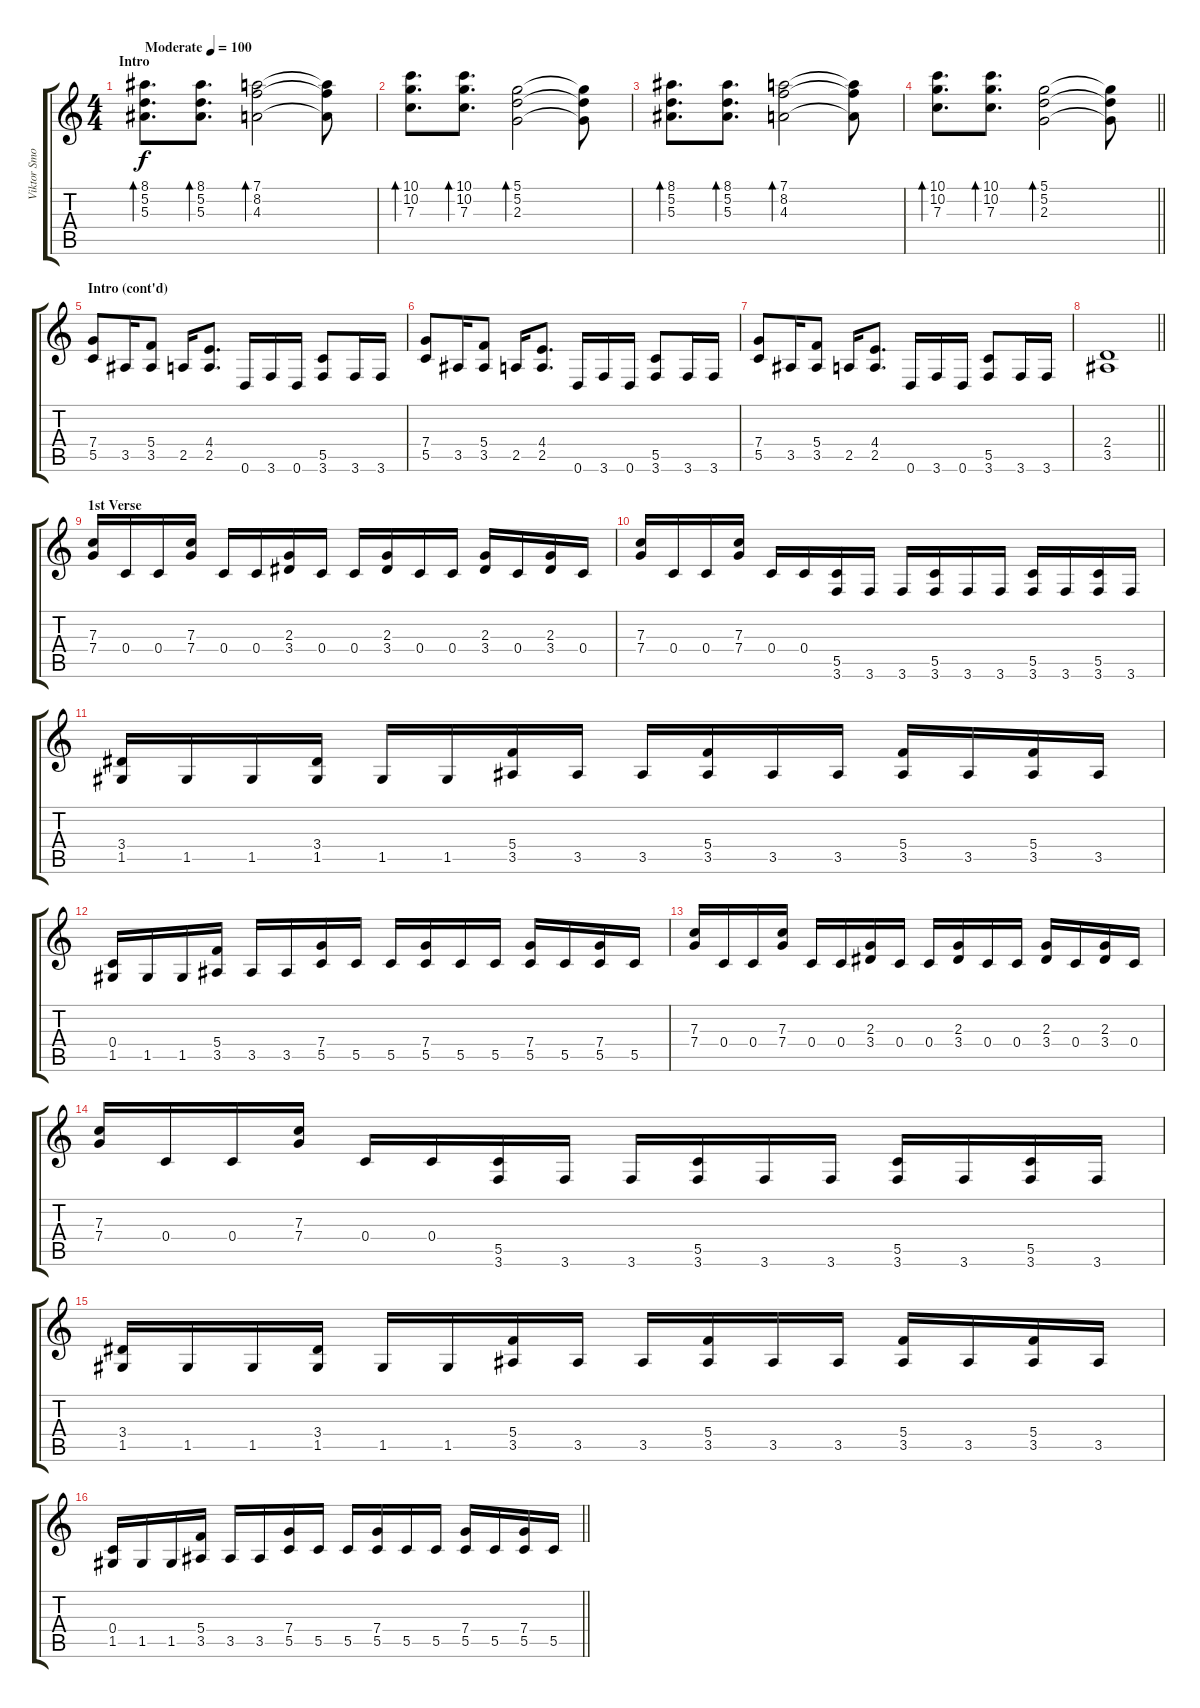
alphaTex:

\track ("Viktor Smolski" "Viktor Smo") {instrument distortionguitar}
\staff {score tabs}
\tuning (D4 A3 F3 C3 G2 D2) {hide}
\ts (4 4)
\section ("" "Intro")
\tempo (100 "Moderate")
\clef g2
\ks c
(8.1 5.2 5.3).8{d bd 30 dy f volume 10 instrument electricguitarclean} (8.1 5.2 5.3).8{d bd 30} (7.1 8.2 4.3).2{bd 30} (7.1{t} 8.2{t} 4.3{t}).8 |
(10.1 10.2 7.3).8{d bd 30} (10.1 10.2 7.3).8{d bd 30} (5.1 5.2 2.3).2{bd 30} (5.1{t} 5.2{t} 2.3{t}).8 |
(8.1 5.2 5.3).8{d bd 30} (8.1 5.2 5.3).8{d bd 30} (7.1 8.2 4.3).2{bd 30} (7.1{t} 8.2{t} 4.3{t}).8 |
\barLineRight lightlight
(10.1 10.2 7.3).8{d bd 30} (10.1 10.2 7.3).8{d bd 30} (5.1 5.2 2.3).2{bd 30} (5.1{t} 5.2{t} 2.3{t}).8 |
\section ("" "Intro (cont'd)")
(7.4 5.5).8{volume 14 instrument distortionguitar} 3.5.16 (5.4 3.5).8 2.5.16 (4.4 2.5).8{d} 0.6.16 3.6.16 0.6.16 (5.5 3.6).8 3.6.16 3.6.16 |
(7.4 5.5).8 3.5.16 (5.4 3.5).8 2.5.16 (4.4 2.5).8{d} 0.6.16 3.6.16 0.6.16 (5.5 3.6).8 3.6.16 3.6.16 |
(7.4 5.5).8 3.5.16 (5.4 3.5).8 2.5.16 (4.4 2.5).8{d} 0.6.16 3.6.16 0.6.16 (5.5 3.6).8 3.6.16 3.6.16 |
\barLineRight lightlight
(2.4 3.5).1 |
\section ("" "1st Verse")
(7.3 7.4).16 0.4.16 0.4.16 (7.3 7.4).16 0.4.16 0.4.16 (2.3 3.4).16 0.4.16 0.4.16 (2.3 3.4).16 0.4.16 0.4.16 (2.3 3.4).16 0.4.16 (2.3 3.4).16 0.4.16 |
(7.3 7.4).16 0.4.16 0.4.16 (7.3 7.4).16 0.4.16 0.4.16 (5.5 3.6).16 3.6.16 3.6.16 (5.5 3.6).16 3.6.16 3.6.16 (5.5 3.6).16 3.6.16 (5.5 3.6).16 3.6.16 |
(3.4 1.5).16 1.5.16 1.5.16 (3.4 1.5).16 1.5.16 1.5.16 (5.4 3.5).16 3.5.16 3.5.16 (5.4 3.5).16 3.5.16 3.5.16 (5.4 3.5).16 3.5.16 (5.4 3.5).16 3.5.16 |
(0.4 1.5).16 1.5.16 1.5.16 (5.4 3.5).16 3.5.16 3.5.16 (7.4 5.5).16 5.5.16 5.5.16 (7.4 5.5).16 5.5.16 5.5.16 (7.4 5.5).16 5.5.16 (7.4 5.5).16 5.5.16 |
(7.3 7.4).16 0.4.16 0.4.16 (7.3 7.4).16 0.4.16 0.4.16 (2.3 3.4).16 0.4.16 0.4.16 (2.3 3.4).16 0.4.16 0.4.16 (2.3 3.4).16 0.4.16 (2.3 3.4).16 0.4.16 |
(7.3 7.4).16 0.4.16 0.4.16 (7.3 7.4).16 0.4.16 0.4.16 (5.5 3.6).16 3.6.16 3.6.16 (5.5 3.6).16 3.6.16 3.6.16 (5.5 3.6).16 3.6.16 (5.5 3.6).16 3.6.16 |
(3.4 1.5).16 1.5.16 1.5.16 (3.4 1.5).16 1.5.16 1.5.16 (5.4 3.5).16 3.5.16 3.5.16 (5.4 3.5).16 3.5.16 3.5.16 (5.4 3.5).16 3.5.16 (5.4 3.5).16 3.5.16 |
\barLineRight lightlight
(0.4 1.5).16 1.5.16 1.5.16 (5.4 3.5).16 3.5.16 3.5.16 (7.4 5.5).16 5.5.16 5.5.16 (7.4 5.5).16 5.5.16 5.5.16 (7.4 5.5).16 5.5.16 (7.4 5.5).16 5.5.16
